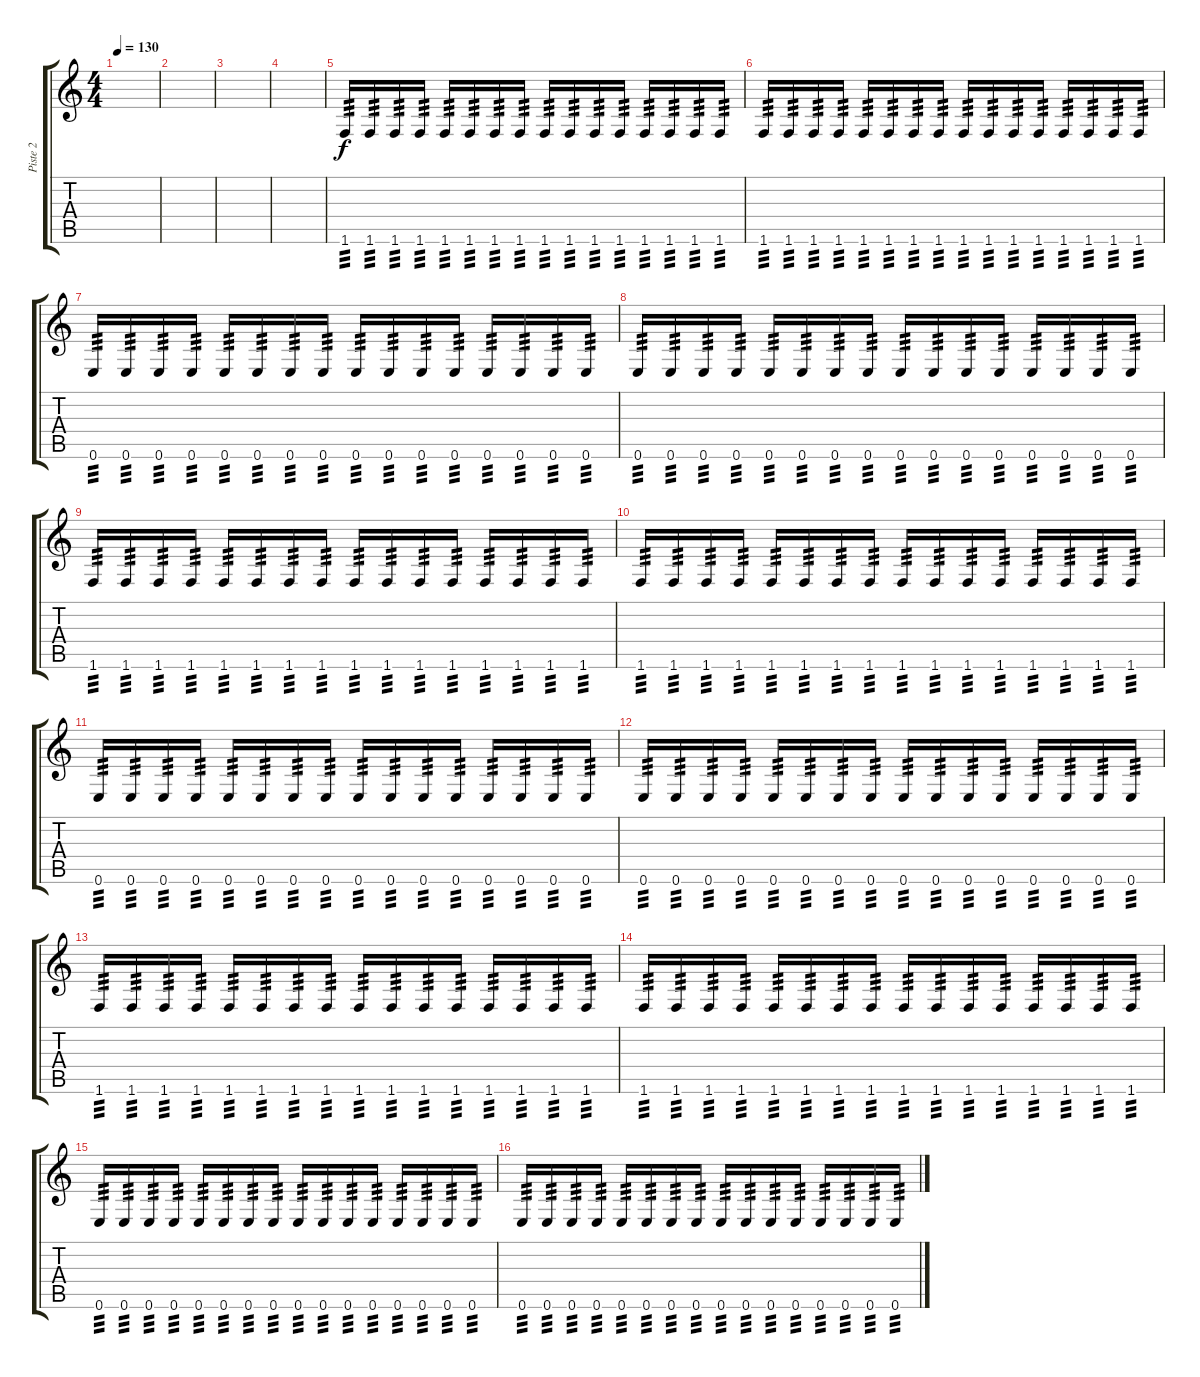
\track ("Piste 2" "Piste 2") {instrument electricbasspick}
\staff {score tabs}
\tuning (E4 B3 G3 D3 A2 E2) {hide}
\ts (4 4)
\tempo 130
\clef g2
\ks c
|
|
|
|
1.6.16{tp 3} 1.6.16{tp 3} 1.6.16{tp 3} 1.6.16{tp 3} 1.6.16{tp 3} 1.6.16{tp 3} 1.6.16{tp 3} 1.6.16{tp 3} 1.6.16{tp 3} 1.6.16{tp 3} 1.6.16{tp 3} 1.6.16{tp 3} 1.6.16{tp 3} 1.6.16{tp 3} 1.6.16{tp 3} 1.6.16{tp 3} |
1.6.16{tp 3} 1.6.16{tp 3} 1.6.16{tp 3} 1.6.16{tp 3} 1.6.16{tp 3} 1.6.16{tp 3} 1.6.16{tp 3} 1.6.16{tp 3} 1.6.16{tp 3} 1.6.16{tp 3} 1.6.16{tp 3} 1.6.16{tp 3} 1.6.16{tp 3} 1.6.16{tp 3} 1.6.16{tp 3} 1.6.16{tp 3} |
0.6.16{tp 3} 0.6.16{tp 3} 0.6.16{tp 3} 0.6.16{tp 3} 0.6.16{tp 3} 0.6.16{tp 3} 0.6.16{tp 3} 0.6.16{tp 3} 0.6.16{tp 3} 0.6.16{tp 3} 0.6.16{tp 3} 0.6.16{tp 3} 0.6.16{tp 3} 0.6.16{tp 3} 0.6.16{tp 3} 0.6.16{tp 3} |
0.6.16{tp 3} 0.6.16{tp 3} 0.6.16{tp 3} 0.6.16{tp 3} 0.6.16{tp 3} 0.6.16{tp 3} 0.6.16{tp 3} 0.6.16{tp 3} 0.6.16{tp 3} 0.6.16{tp 3} 0.6.16{tp 3} 0.6.16{tp 3} 0.6.16{tp 3} 0.6.16{tp 3} 0.6.16{tp 3} 0.6.16{tp 3} |
1.6.16{tp 3} 1.6.16{tp 3} 1.6.16{tp 3} 1.6.16{tp 3} 1.6.16{tp 3} 1.6.16{tp 3} 1.6.16{tp 3} 1.6.16{tp 3} 1.6.16{tp 3} 1.6.16{tp 3} 1.6.16{tp 3} 1.6.16{tp 3} 1.6.16{tp 3} 1.6.16{tp 3} 1.6.16{tp 3} 1.6.16{tp 3} |
1.6.16{tp 3} 1.6.16{tp 3} 1.6.16{tp 3} 1.6.16{tp 3} 1.6.16{tp 3} 1.6.16{tp 3} 1.6.16{tp 3} 1.6.16{tp 3} 1.6.16{tp 3} 1.6.16{tp 3} 1.6.16{tp 3} 1.6.16{tp 3} 1.6.16{tp 3} 1.6.16{tp 3} 1.6.16{tp 3} 1.6.16{tp 3} |
0.6.16{tp 3} 0.6.16{tp 3} 0.6.16{tp 3} 0.6.16{tp 3} 0.6.16{tp 3} 0.6.16{tp 3} 0.6.16{tp 3} 0.6.16{tp 3} 0.6.16{tp 3} 0.6.16{tp 3} 0.6.16{tp 3} 0.6.16{tp 3} 0.6.16{tp 3} 0.6.16{tp 3} 0.6.16{tp 3} 0.6.16{tp 3} |
0.6.16{tp 3} 0.6.16{tp 3} 0.6.16{tp 3} 0.6.16{tp 3} 0.6.16{tp 3} 0.6.16{tp 3} 0.6.16{tp 3} 0.6.16{tp 3} 0.6.16{tp 3} 0.6.16{tp 3} 0.6.16{tp 3} 0.6.16{tp 3} 0.6.16{tp 3} 0.6.16{tp 3} 0.6.16{tp 3} 0.6.16{tp 3} |
1.6.16{tp 3} 1.6.16{tp 3} 1.6.16{tp 3} 1.6.16{tp 3} 1.6.16{tp 3} 1.6.16{tp 3} 1.6.16{tp 3} 1.6.16{tp 3} 1.6.16{tp 3} 1.6.16{tp 3} 1.6.16{tp 3} 1.6.16{tp 3} 1.6.16{tp 3} 1.6.16{tp 3} 1.6.16{tp 3} 1.6.16{tp 3} |
1.6.16{tp 3} 1.6.16{tp 3} 1.6.16{tp 3} 1.6.16{tp 3} 1.6.16{tp 3} 1.6.16{tp 3} 1.6.16{tp 3} 1.6.16{tp 3} 1.6.16{tp 3} 1.6.16{tp 3} 1.6.16{tp 3} 1.6.16{tp 3} 1.6.16{tp 3} 1.6.16{tp 3} 1.6.16{tp 3} 1.6.16{tp 3} |
0.6.16{tp 3} 0.6.16{tp 3} 0.6.16{tp 3} 0.6.16{tp 3} 0.6.16{tp 3} 0.6.16{tp 3} 0.6.16{tp 3} 0.6.16{tp 3} 0.6.16{tp 3} 0.6.16{tp 3} 0.6.16{tp 3} 0.6.16{tp 3} 0.6.16{tp 3} 0.6.16{tp 3} 0.6.16{tp 3} 0.6.16{tp 3} |
0.6.16{tp 3} 0.6.16{tp 3} 0.6.16{tp 3} 0.6.16{tp 3} 0.6.16{tp 3} 0.6.16{tp 3} 0.6.16{tp 3} 0.6.16{tp 3} 0.6.16{tp 3} 0.6.16{tp 3} 0.6.16{tp 3} 0.6.16{tp 3} 0.6.16{tp 3} 0.6.16{tp 3} 0.6.16{tp 3} 0.6.16{tp 3}
